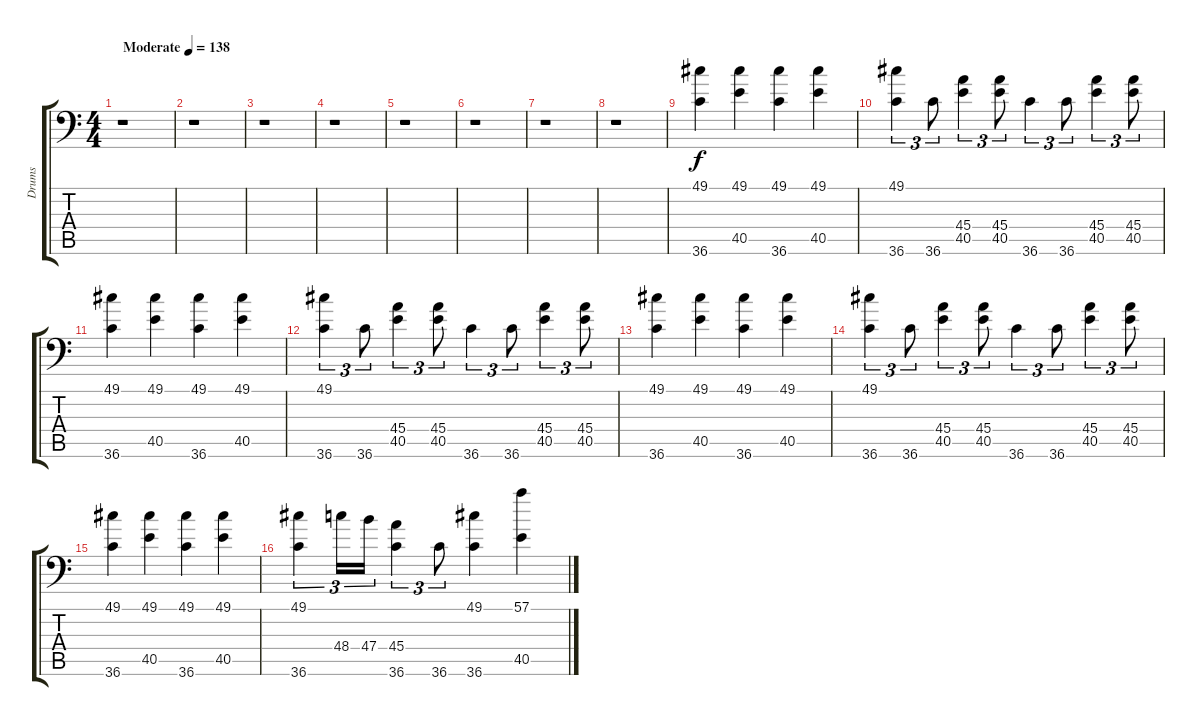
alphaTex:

\track ("Drums" "Drums") {instrument acousticgrandpiano}
\staff {score tabs}
\tuning (C-1 C-1 C-1 C-1 C-1 C-1) {hide}
\ts (4 4)
\tempo (138 "Moderate")
\clef f4
\ks c
r.1{dy f instrument acousticgrandpiano} |
r.1 |
r.1 |
r.1 |
r.1 |
r.1 |
r.1 |
r.1 |
(49.1 36.6).4 (49.1 40.5).4 (49.1 36.6).4 (49.1 40.5).4 |
(49.1 36.6).4{tu (3 2)} 36.6.8{tu (3 2)} (45.4 40.5).4{tu (3 2)} (45.4 40.5).8{tu (3 2)} 36.6.4{tu (3 2)} 36.6.8{tu (3 2)} (45.4 40.5).4{tu (3 2)} (45.4 40.5).8{tu (3 2)} |
(49.1 36.6).4 (49.1 40.5).4 (49.1 36.6).4 (49.1 40.5).4 |
(49.1 36.6).4{tu (3 2)} 36.6.8{tu (3 2)} (45.4 40.5).4{tu (3 2)} (45.4 40.5).8{tu (3 2)} 36.6.4{tu (3 2)} 36.6.8{tu (3 2)} (45.4 40.5).4{tu (3 2)} (45.4 40.5).8{tu (3 2)} |
(49.1 36.6).4 (49.1 40.5).4 (49.1 36.6).4 (49.1 40.5).4 |
(49.1 36.6).4{tu (3 2)} 36.6.8{tu (3 2)} (45.4 40.5).4{tu (3 2)} (45.4 40.5).8{tu (3 2)} 36.6.4{tu (3 2)} 36.6.8{tu (3 2)} (45.4 40.5).4{tu (3 2)} (45.4 40.5).8{tu (3 2)} |
(49.1 36.6).4 (49.1 40.5).4 (49.1 36.6).4 (49.1 40.5).4 |
(49.1 36.6).4{tu (3 2)} 48.4.16{tu (3 2)} 47.4.16{tu (3 2)} (45.4 36.6).4{tu (3 2)} 36.6.8{tu (3 2)} (49.1 36.6).4 (57.1 40.5).4
